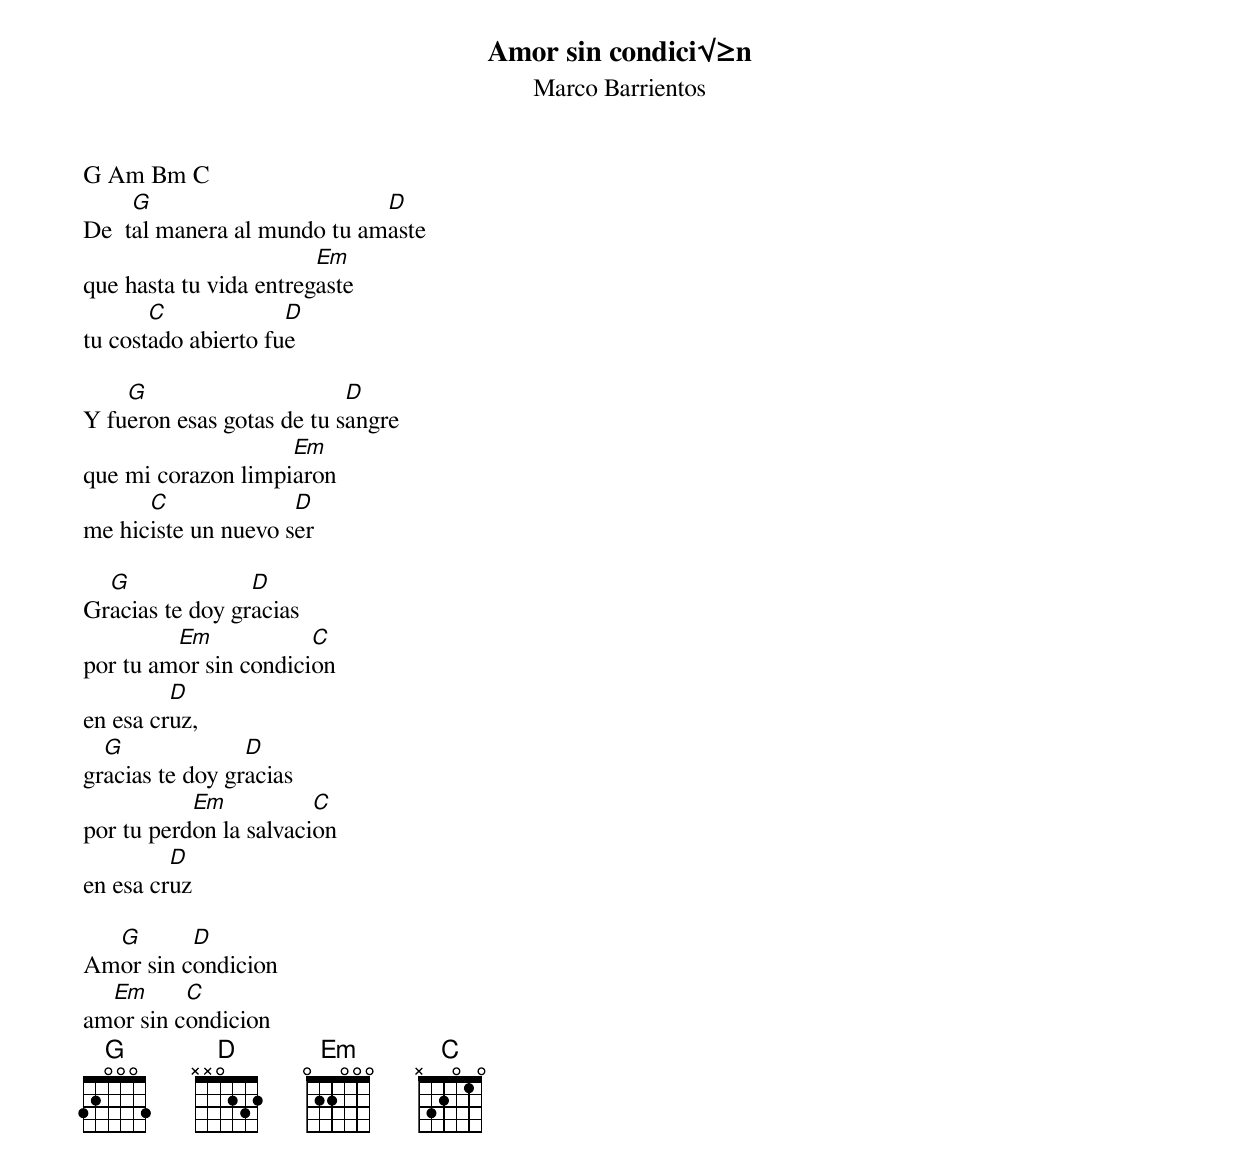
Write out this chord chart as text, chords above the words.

Amor sin condici√≥n
Marco Barrientos

G Am Bm C
     G                       D
De  tal manera al mundo tu amaste
                        Em
que hasta tu vida entregaste
       C             D
tu costado abierto fue

    G                      D
Y fueron esas gotas de tu sangre
                    Em
que mi corazon limpiaron
      C              D
me hiciste un nuevo ser

  G              D
Gracias te doy gracias
         Em            C
por tu amor sin condicion
         D
en esa cruz,
  G              D
gracias te doy gracias
           Em           C
por tu perdon la salvacion
         D
en esa cruz

  G       D
Amor sin condicion
  Em      C
amor sin condicion
